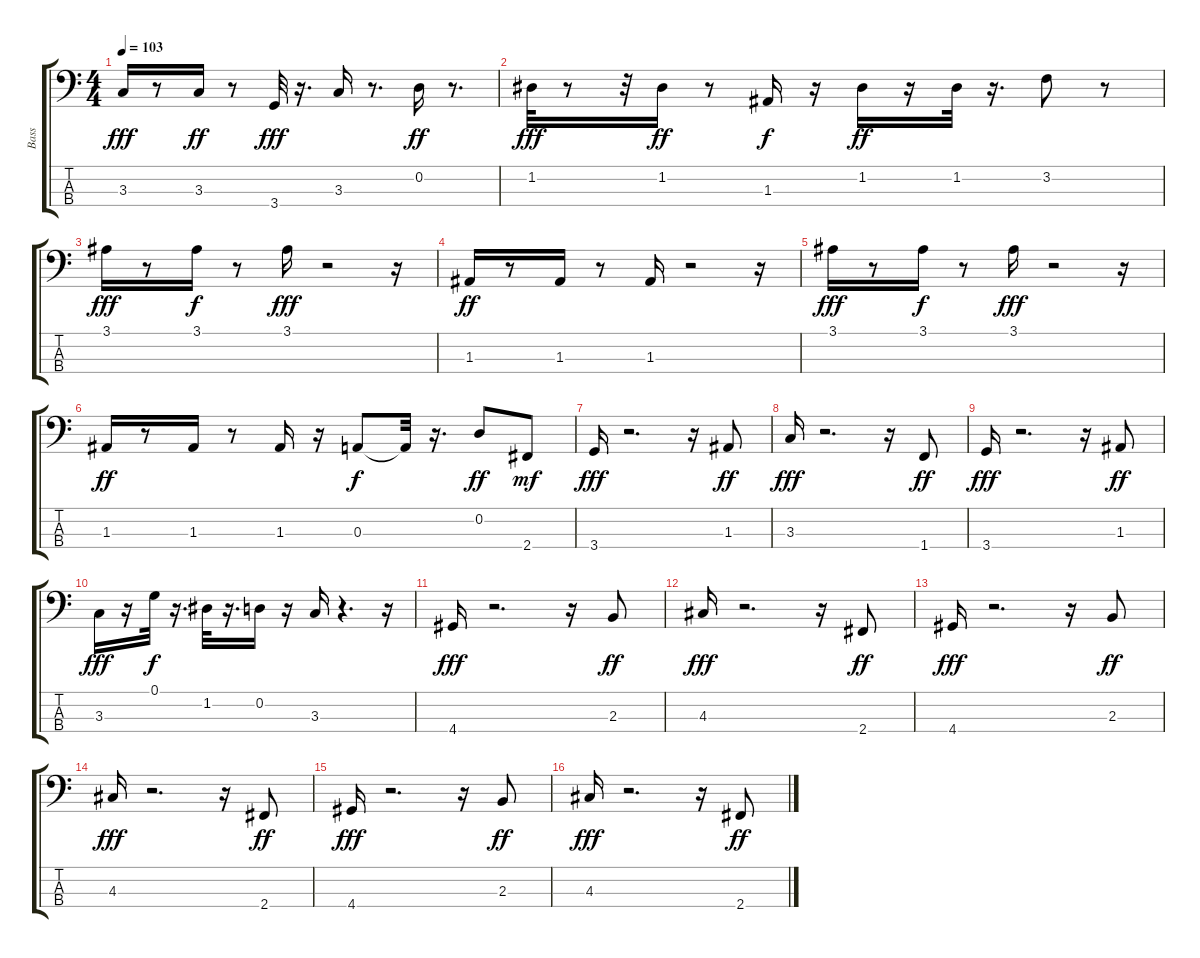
\track ("Bass" "Bass") {instrument electricbassfinger}
\staff {score tabs}
\tuning (G2 D2 A1 E1) {hide}
\ts (4 4)
\tempo 103
\clef f4
\ks c
3.3.16{dy fff} r.8 3.3.16{dy ff} r.8 3.4.32{dy fff} r.16{d} 3.3.16 r.8{d} 0.2.16{dy ff} r.8{d} |
1.2.32{dy fff} r.8 r.32 1.2.16{dy ff} r.8 1.3.16{dy f} r.16 1.2.16{dy ff} r.16 1.2.32 r.16{d} 3.2.8 r.8 |
3.1.16{dy fff} r.8 3.1.16{dy f} r.8 3.1.16{dy fff} r.2 r.16 |
1.3.16{dy ff} r.8 1.3.16 r.8 1.3.16 r.2 r.16 |
3.1.16{dy fff} r.8 3.1.16{dy f} r.8 3.1.16{dy fff} r.2 r.16 |
1.3.16{dy ff} r.8 1.3.16 r.8 1.3.16 r.16 0.3.8{dy f} 0.3{t}.32 r.16{d} 0.2.8{dy ff} 2.4.8{dy mf} |
3.4.16{dy fff} r.2{d} r.16 1.3.8{dy ff} |
3.3.16{dy fff} r.2{d} r.16 1.4.8{dy ff} |
3.4.16{dy fff} r.2{d} r.16 1.3.8{dy ff} |
3.3.16{dy fff} r.16 0.1.32{dy f} r.16{d} 1.2.32 r.16{d} 0.2.16 r.16 3.3.16 r.4{d} r.16 |
4.4.16{dy fff} r.2{d} r.16 2.3.8{dy ff} |
4.3.16{dy fff} r.2{d} r.16 2.4.8{dy ff} |
4.4.16{dy fff} r.2{d} r.16 2.3.8{dy ff} |
4.3.16{dy fff} r.2{d} r.16 2.4.8{dy ff} |
4.4.16{dy fff} r.2{d} r.16 2.3.8{dy ff} |
4.3.16{dy fff} r.2{d} r.16 2.4.8{dy ff}
